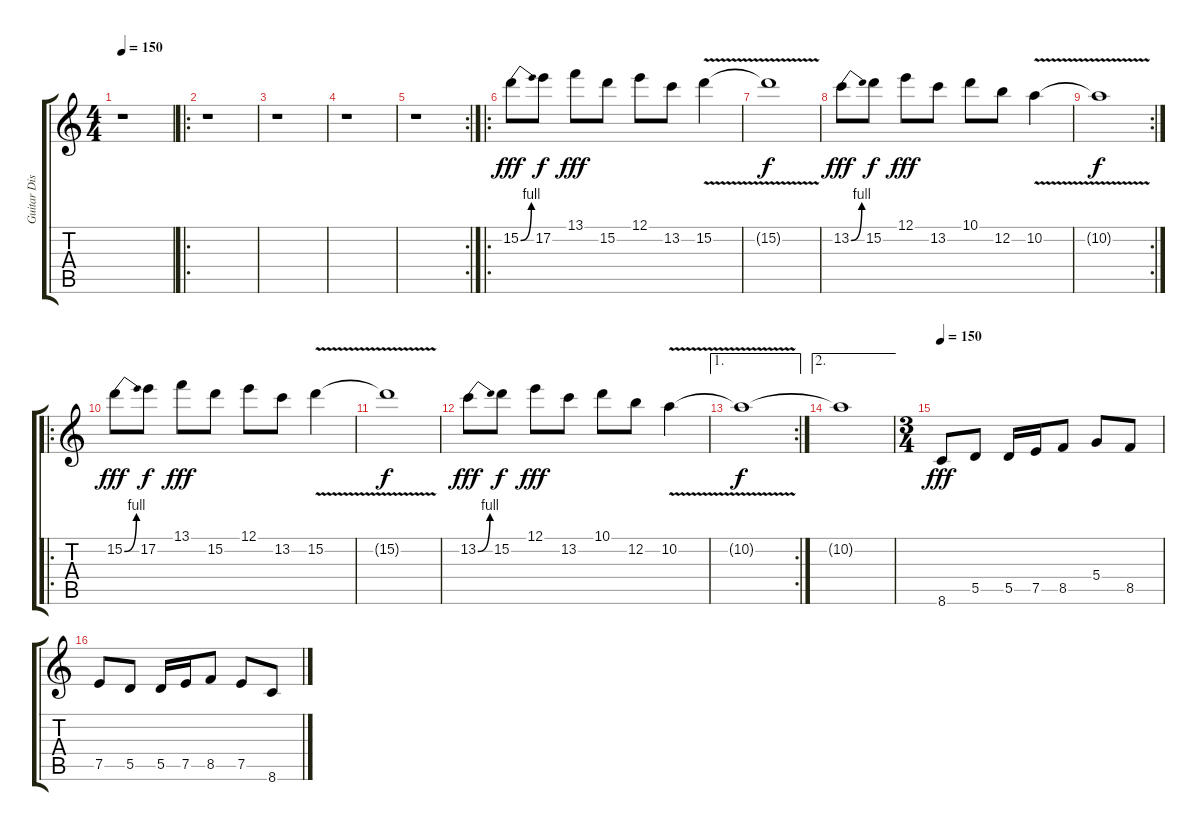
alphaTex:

\track ("Guitar Distortion 2" "Guitar Dis") {instrument distortionguitar}
\staff {score tabs}
\tuning (E4 B3 G3 D3 A2 E2) {hide}
\ts (4 4)
\tempo 150
\tempo 125
\tempo 150
\clef g2
\ks c
r.1{dy fff instrument distortionguitar} |
\ro
r.1 |
r.1 |
r.1 |
\rc 2
r.1 |
\ro
15.2{be (bend 0 0 60 4)}.8 17.2.8{dy f} 13.1.8{dy fff} 15.2.8 12.1.8 13.2.8 15.2{v}.4 |
15.2{t}.1{dy f} |
13.2{be (bend 0 0 60 4)}.8{dy fff} 15.2.8{dy f} 12.1.8{dy fff} 13.2.8 10.1.8 12.2.8 10.2{v}.4 |
\rc 2
10.2{t}.1{dy f} |
\ro
15.2{be (bend 0 0 60 4)}.8{dy fff} 17.2.8{dy f} 13.1.8{dy fff} 15.2.8 12.1.8 13.2.8 15.2{v}.4 |
15.2{t}.1{dy f} |
13.2{be (bend 0 0 60 4)}.8{dy fff} 15.2.8{dy f} 12.1.8{dy fff} 13.2.8 10.1.8 12.2.8 10.2{v}.4 |
\ae 1
\rc 2
10.2{t}.1{dy f} |
\ae 2
10.2{t}.1 |
\ts (3 4)
\tempo 150
8.6.8{dy fff} 5.5.8 5.5.16 7.5.16 8.5.8 5.4.8 8.5.8 |
7.5.8 5.5.8 5.5.16 7.5.16 8.5.8 7.5.8 8.6.8
